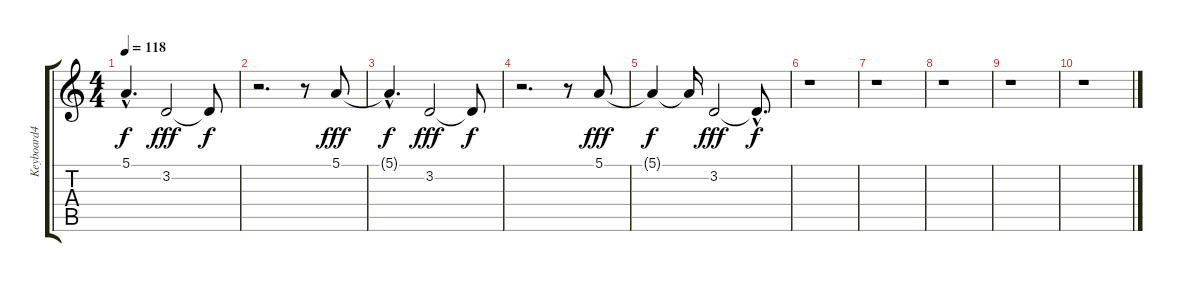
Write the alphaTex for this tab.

\track ("Keyboard4" "Keyboard4") {instrument harpsichord}
\staff {score tabs}
\tuning (E4 B3 G3 D3 A2 E2) {hide}
\ts (4 4)
\tempo 118
\clef g2
\ks c
5.1{hac t}.4{d dy f} 3.2.2{dy fff} 3.2{t}.8{dy f} |
r.2{d} r.8 5.1.8{dy fff} |
5.1{hac t}.4{d dy f} 3.2.2{dy fff} 3.2{t}.8{dy f} |
r.2{d} r.8 5.1.8{dy fff} |
5.1{t}.4{dy f} 5.1{t}.16 3.2.2{dy fff} 3.2{hac t}.8{d dy f} |
r.1 |
r.1 |
r.1 |
r.1 |
r.1
